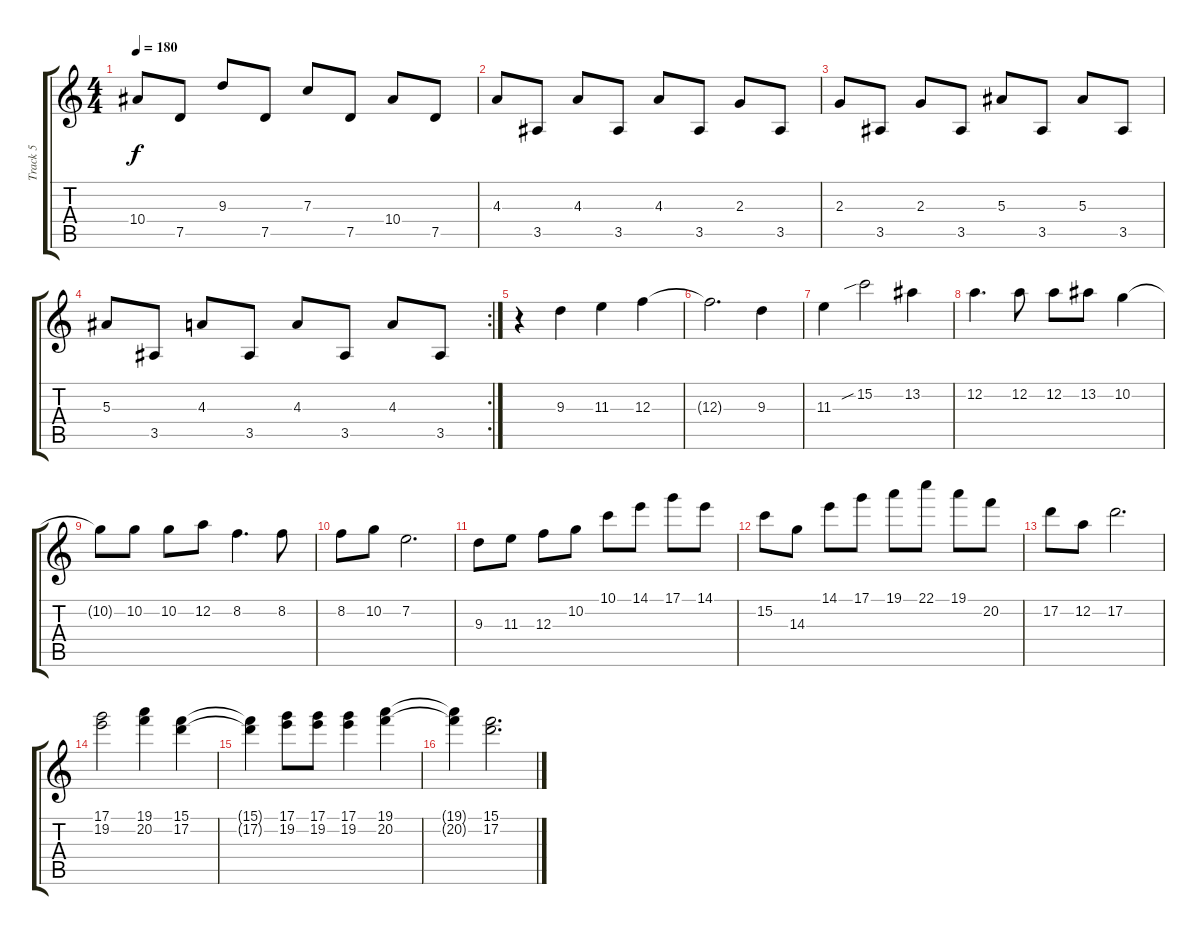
\track ("Track 5" "Track 5") {instrument distortionguitar}
\staff {score tabs}
\tuning (D4 A3 F3 C3 G2 D2) {hide}
\ts (4 4)
\tempo 180
\clef g2
\ks c
10.4.8{dy f} 7.5.8 9.3.8 7.5.8 7.3.8 7.5.8 10.4.8 7.5.8 |
4.3.8 3.5.8 4.3.8 3.5.8 4.3.8 3.5.8 2.3.8 3.5.8 |
2.3.8 3.5.8 2.3.8 3.5.8 5.3.8 3.5.8 5.3.8 3.5.8 |
\rc 2
5.3.8 3.5.8 4.3.8 3.5.8 4.3.8 3.5.8 4.3.8 3.5.8 |
r.4 9.3.4 11.3.4 12.3.4 |
12.3{t}.2{d} 9.3.4 |
11.3.4 15.2{sib}.2 13.2.4 |
12.2.4{d} 12.2.8 12.2.8 13.2.8 10.2.4 |
10.2{t}.8 10.2.8 10.2.8 12.2.8 8.2.4{d} 8.2.8 |
8.2.8 10.2.8 7.2.2{d} |
9.3.8 11.3.8 12.3.8 10.2.8 10.1.8 14.1.8 17.1.8 14.1.8 |
15.2.8 14.3.8 14.1.8 17.1.8 19.1.8 22.1.8 19.1.8 20.2.8 |
17.2.8 12.2.8 17.2.2{d} |
(17.1 19.2).2 (19.1 20.2).4 (15.1 17.2).4 |
(15.1{t} 17.2{t}).4 (17.1 19.2).8 (17.1 19.2).8 (17.1 19.2).4 (19.1 20.2).4 |
(19.1{t} 20.2{t}).4 (15.1 17.2).2{d}
